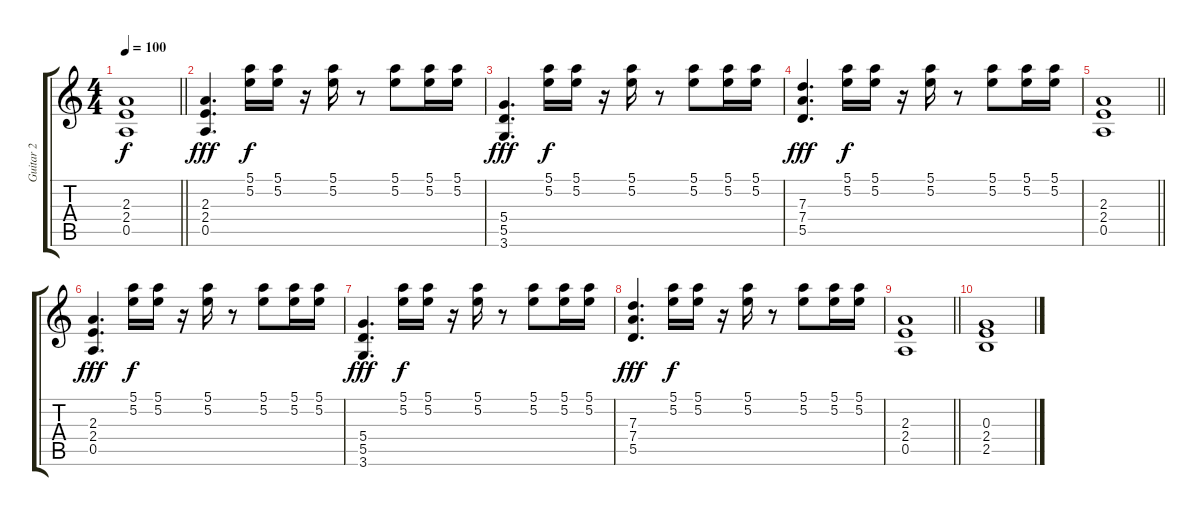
\track ("Guitar 2" "Guitar 2") {instrument distortionguitar}
\staff {score tabs}
\tuning (E4 B3 G3 D3 A2 E2) {hide}
\ts (4 4)
\tempo 100
\clef g2
\barLineRight lightlight
\ks c
(2.3 2.4 0.5).1{dy f} |
(2.3 2.4 0.5).4{d dy fff} (5.1 5.2).16{dy f} (5.1 5.2).16 r.16 (5.1 5.2).16 r.8 (5.1 5.2).8 (5.1 5.2).16 (5.1 5.2).16 |
(5.4 5.5 3.6).4{d dy fff} (5.1 5.2).16{dy f} (5.1 5.2).16 r.16 (5.1 5.2).16 r.8 (5.1 5.2).8 (5.1 5.2).16 (5.1 5.2).16 |
(7.3 7.4 5.5).4{d dy fff} (5.1 5.2).16{dy f} (5.1 5.2).16 r.16 (5.1 5.2).16 r.8 (5.1 5.2).8 (5.1 5.2).16 (5.1 5.2).16 |
\barLineRight lightlight
(2.3 2.4 0.5).1 |
(2.3 2.4 0.5).4{d dy fff} (5.1 5.2).16{dy f} (5.1 5.2).16 r.16 (5.1 5.2).16 r.8 (5.1 5.2).8 (5.1 5.2).16 (5.1 5.2).16 |
(5.4 5.5 3.6).4{d dy fff} (5.1 5.2).16{dy f} (5.1 5.2).16 r.16 (5.1 5.2).16 r.8 (5.1 5.2).8 (5.1 5.2).16 (5.1 5.2).16 |
(7.3 7.4 5.5).4{d dy fff} (5.1 5.2).16{dy f} (5.1 5.2).16 r.16 (5.1 5.2).16 r.8 (5.1 5.2).8 (5.1 5.2).16 (5.1 5.2).16 |
\barLineRight lightlight
(2.3 2.4 0.5).1 |
(0.3 2.4 2.5).1
